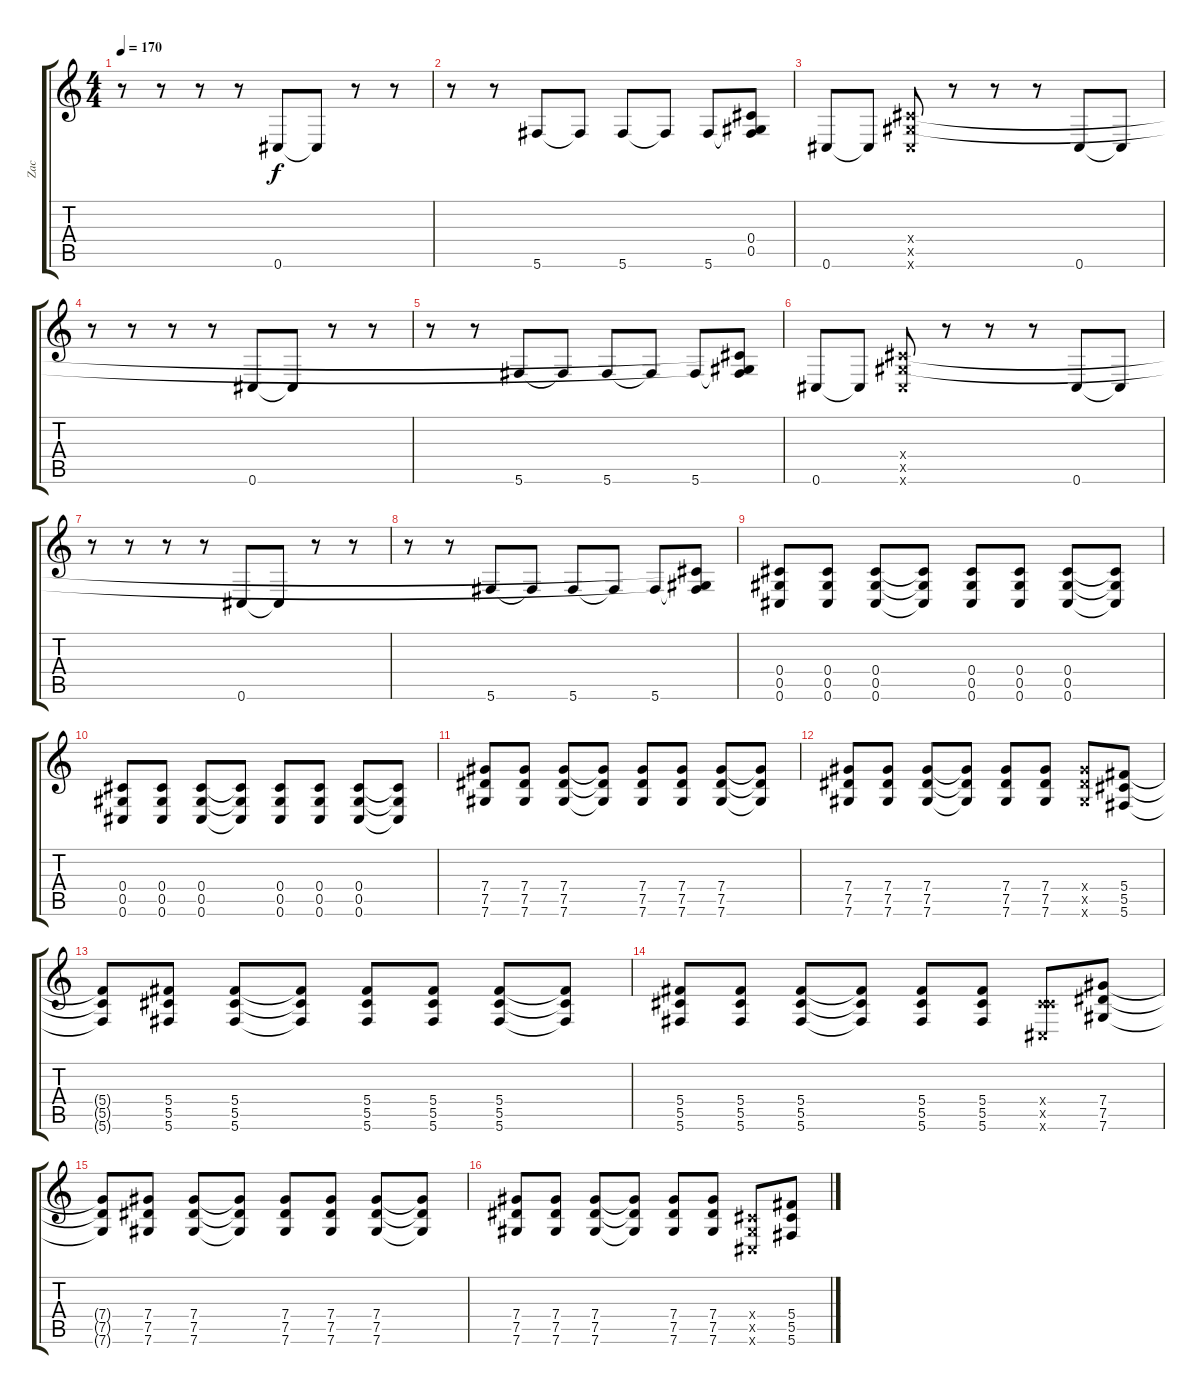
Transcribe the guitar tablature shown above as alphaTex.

\track ("Zac" "Zac") {instrument distortionguitar}
\staff {score tabs}
\tuning (Eb4 Bb3 Gb3 Db3 Ab2 Db2) {hide}
\ts (4 4)
\tempo 170
\clef g2
\ks c
r.8{dy f} r.8 r.8 r.8 0.6.8 0.6{t}.8 r.8 r.8 |
r.8 r.8 5.6.8 5.6{t}.8 5.6.8 5.6{t}.8 5.6.8 (0.4{t} 0.5{t} 5.6{t}).8 |
0.6.8 0.6{t}.8 (0.4{x} 0.5{x} 0.6{x}).8 r.8 r.8 r.8 0.6.8 0.6{t}.8 |
r.8 r.8 r.8 r.8 0.6.8 0.6{t}.8 r.8 r.8 |
r.8 r.8 5.6.8 5.6{t}.8 5.6.8 5.6{t}.8 5.6.8 (0.4{t} 0.5{t} 5.6{t}).8 |
0.6.8 0.6{t}.8 (0.4{x} 0.5{x} 0.6{x}).8 r.8 r.8 r.8 0.6.8 0.6{t}.8 |
r.8 r.8 r.8 r.8 0.6.8 0.6{t}.8 r.8 r.8 |
r.8 r.8 5.6.8 5.6{t}.8 5.6.8 5.6{t}.8 5.6.8 (0.4{t} 0.5{t} 5.6{t}).8 |
(0.4 0.5 0.6).8 (0.4 0.5 0.6).8 (0.4 0.5 0.6).8 (0.4{t} 0.5{t} 0.6{t}).8 (0.4 0.5 0.6).8 (0.4 0.5 0.6).8 (0.4 0.5 0.6).8 (0.4{t} 0.5{t} 0.6{t}).8 |
(0.4 0.5 0.6).8 (0.4 0.5 0.6).8 (0.4 0.5 0.6).8 (0.4{t} 0.5{t} 0.6{t}).8 (0.4 0.5 0.6).8 (0.4 0.5 0.6).8 (0.4 0.5 0.6).8 (0.4{t} 0.5{t} 0.6{t}).8 |
(7.4 7.5 7.6).8 (7.4 7.5 7.6).8 (7.4 7.5 7.6).8 (7.4{t} 7.5{t} 7.6{t}).8 (7.4 7.5 7.6).8 (7.4 7.5 7.6).8 (7.4 7.5 7.6).8 (7.4{t} 7.5{t} 7.6{t}).8 |
(7.4 7.5 7.6).8 (7.4 7.5 7.6).8 (7.4 7.5 7.6).8 (7.4{t} 7.5{t} 7.6{t}).8 (7.4 7.5 7.6).8 (7.4 7.5 7.6).8 (7.4{x} 7.5{x} 7.6{x}).8 (5.4 5.5 5.6).8 |
(5.4{t} 5.5{t} 5.6{t}).8 (5.4 5.5 5.6).8 (5.4 5.5 5.6).8 (5.4{t} 5.5{t} 5.6{t}).8 (5.4 5.5 5.6).8 (5.4 5.5 5.6).8 (5.4 5.5 5.6).8 (5.4{t} 5.5{t} 5.6{t}).8 |
(5.4 5.5 5.6).8 (5.4 5.5 5.6).8 (5.4 5.5 5.6).8 (5.4{t} 5.5{t} 5.6{t}).8 (5.4 5.5 5.6).8 (5.4 5.5 5.6).8 (0.4{x} 5.5{x} 0.6{x}).8 (7.4 7.5 7.6).8 |
(7.4{t} 7.5{t} 7.6{t}).8 (7.4 7.5 7.6).8 (7.4 7.5 7.6).8 (7.4{t} 7.5{t} 7.6{t}).8 (7.4 7.5 7.6).8 (7.4 7.5 7.6).8 (7.4 7.5 7.6).8 (7.4{t} 7.5{t} 7.6{t}).8 |
(7.4 7.5 7.6).8 (7.4 7.5 7.6).8 (7.4 7.5 7.6).8 (7.4{t} 7.5{t} 7.6{t}).8 (7.4 7.5 7.6).8 (7.4 7.5 7.6).8 (0.4{x} 0.5{x} 0.6{x}).8 (5.4 5.5 5.6).8
